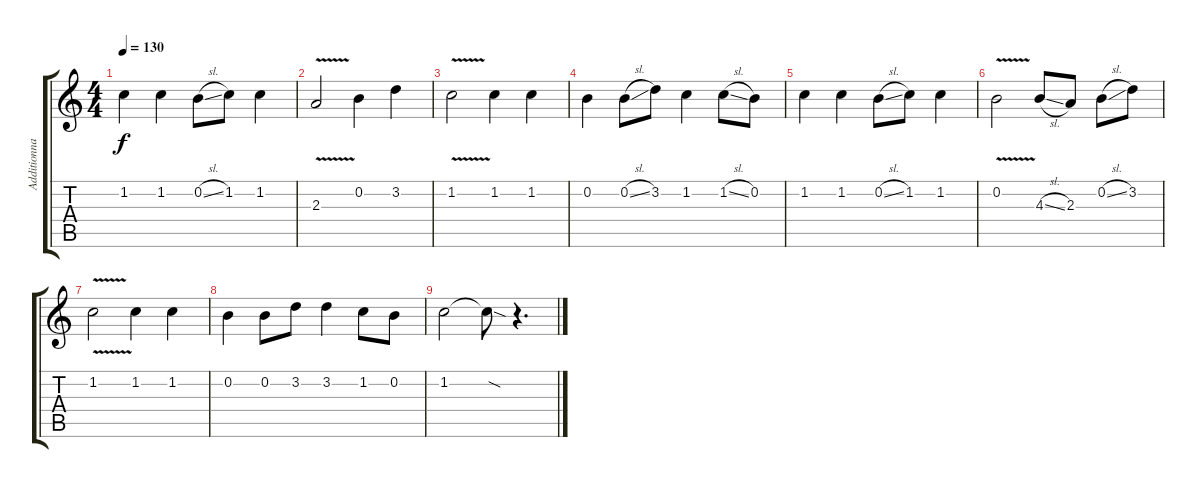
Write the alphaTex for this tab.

\track ("Additionnal Guitar" "Additionna") {instrument acousticguitarsteel}
\staff {score tabs}
\tuning (E4 B3 G3 D3 A2 E2) {hide}
\ts (4 4)
\tempo 130
\clef g2
\ks c
1.2.4{dy f} 1.2.4 0.2{sl}.8 1.2.8 1.2.4 |
2.3{v}.2 0.2.4 3.2.4 |
1.2{v}.2 1.2.4 1.2.4 |
0.2.4 0.2{sl}.8 3.2.8 1.2.4 1.2{sl}.8 0.2.8 |
1.2.4 1.2.4 0.2{sl}.8 1.2.8 1.2.4 |
0.2{v}.2 4.3{sl}.8 2.3.8 0.2{sl}.8 3.2.8 |
1.2{v}.2 1.2.4 1.2.4 |
0.2.4 0.2.8 3.2.8 3.2.4 1.2.8 0.2.8 |
1.2.2 1.2{sod t}.8 r.4{d}
